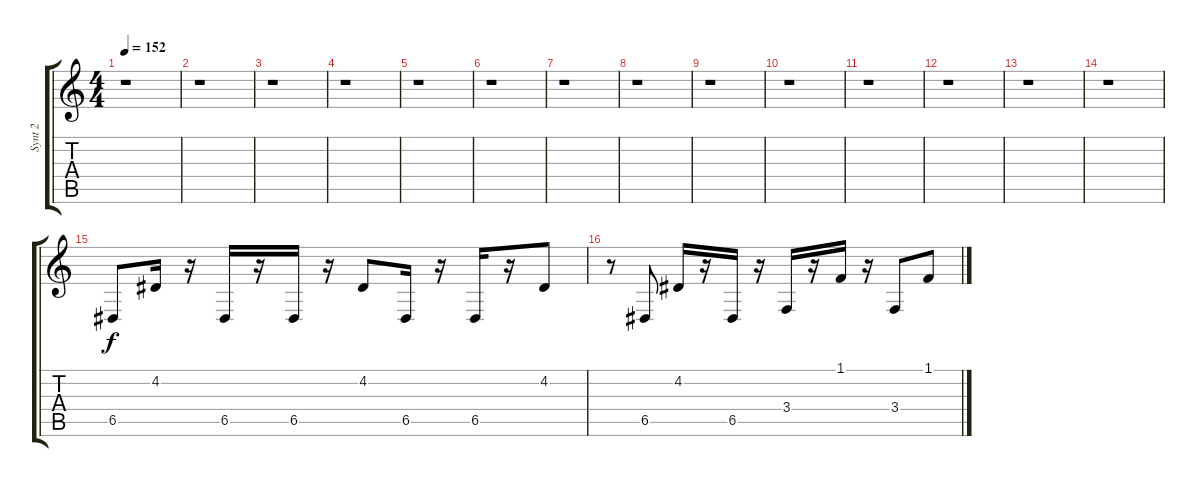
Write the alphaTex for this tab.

\track ("Synt 2" "Synt 2") {instrument lead2sawtooth}
\staff {score tabs}
\tuning (E4 B3 G3 D3 A2 E2) {hide}
\ts (4 4)
\tempo 152
\clef g2
\ks c
r.1{dy f} |
r.1 |
r.1 |
r.1 |
r.1 |
r.1 |
r.1 |
r.1 |
r.1 |
r.1 |
r.1 |
r.1 |
r.1 |
r.1 |
6.5.8 4.2.16 r.16 6.5.16 r.16 6.5.16 r.16 4.2.8 6.5.16 r.16 6.5.16 r.16 4.2.8 |
r.8 6.5.8 4.2.16 r.16 6.5.16 r.16 3.4.16 r.16 1.1.16 r.16 3.4.8 1.1.8
